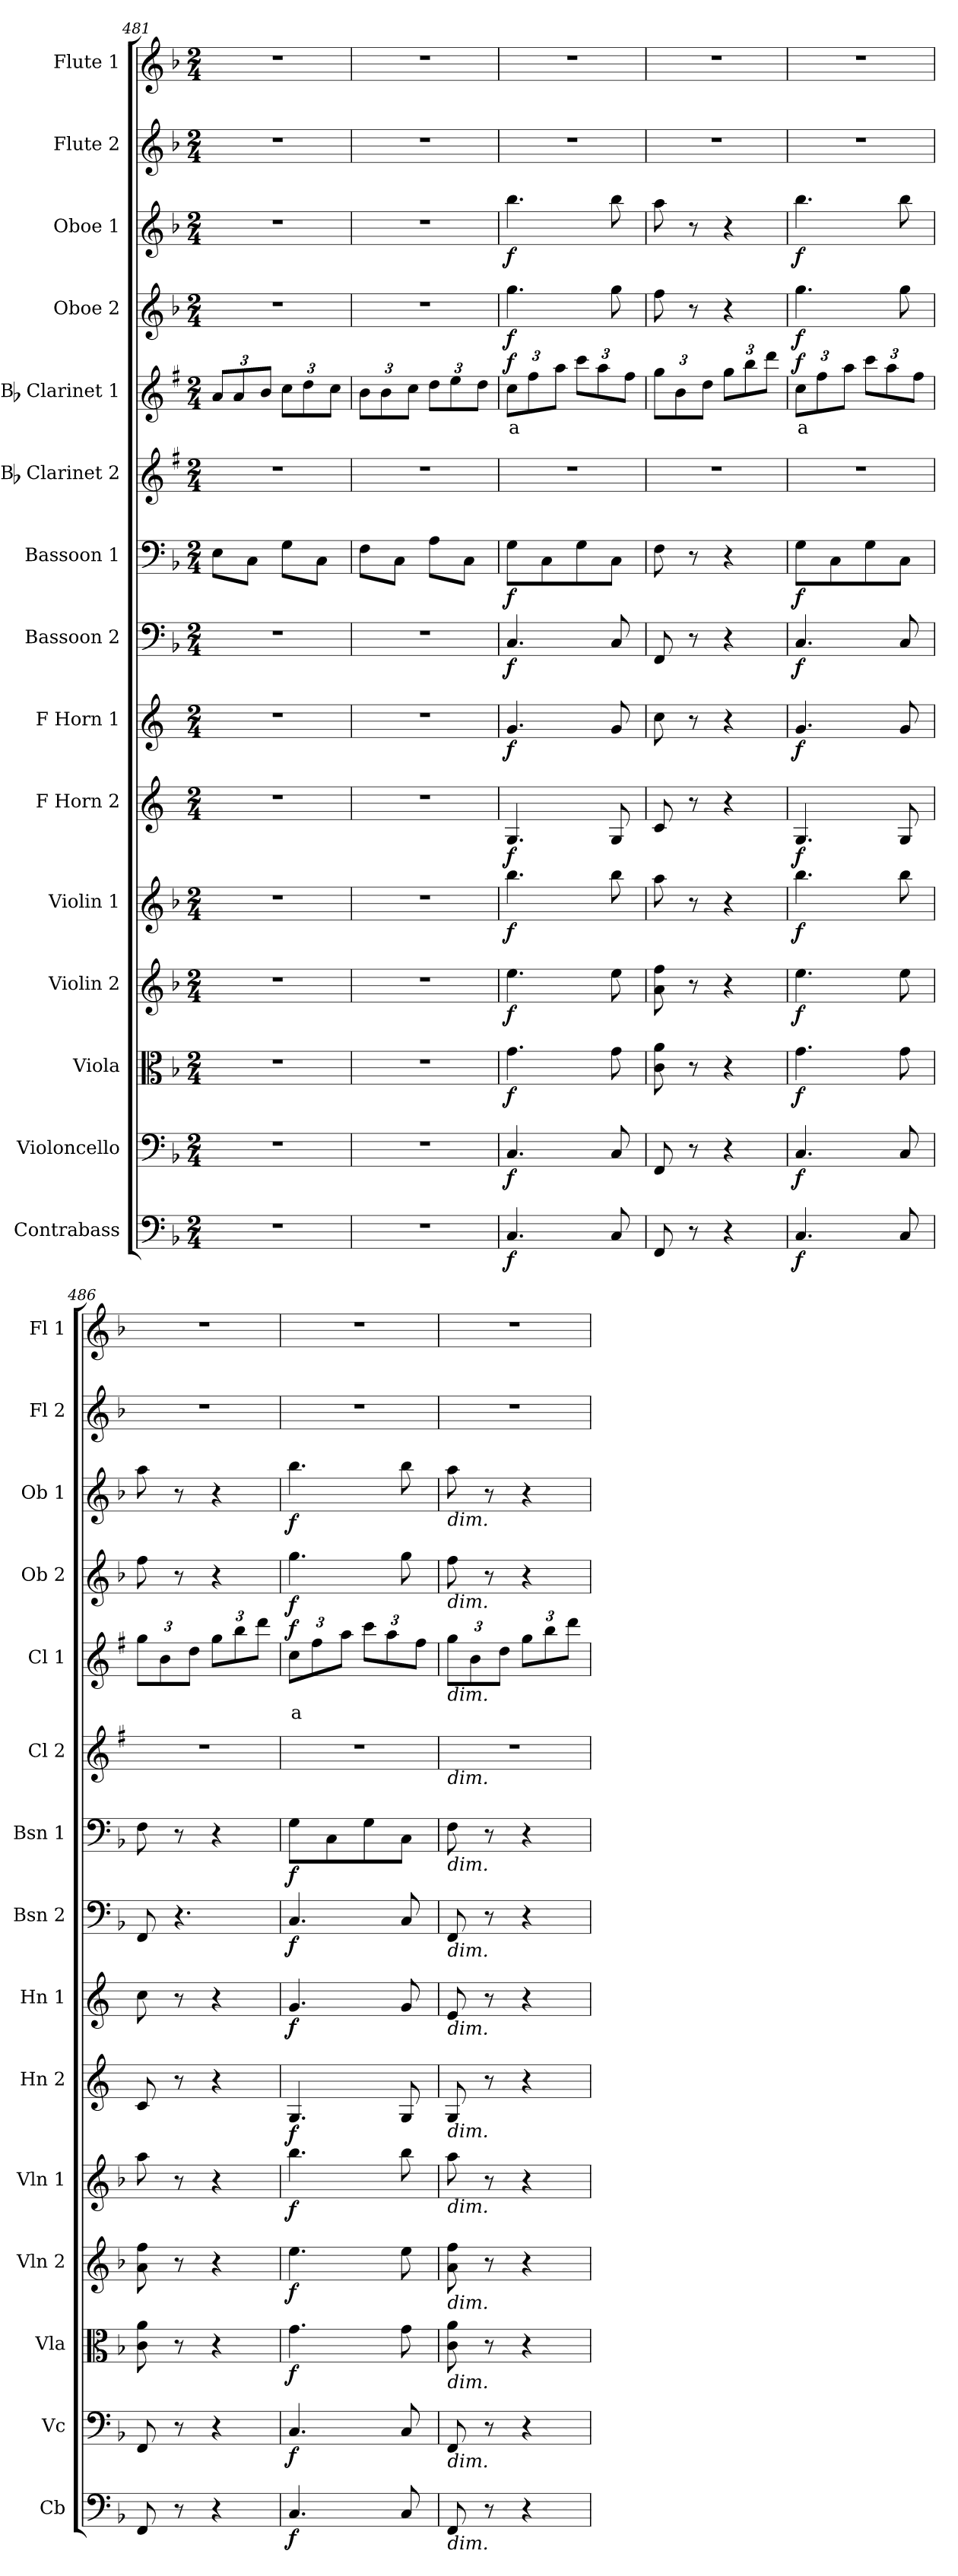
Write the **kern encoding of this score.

**kern	**dynam	**kern	**dynam	**kern	**dynam	**kern	**dynam	**kern	**dynam	**kern	**dynam	**kern	**dynam	**kern	**dynam	**kern	**dynam	**kern	**kern	**text	**dynam	**kern	**dynam	**kern	**dynam	**kern	**kern
*part15	*part15	*part14	*part14	*part13	*part13	*part12	*part12	*part11	*part11	*part10	*part10	*part9	*part9	*part8	*part8	*part7	*part7	*part6	*part5	*part5	*part5	*part4	*part4	*part3	*part3	*part2	*part1
*staff15	*staff15	*staff14	*staff14	*staff13	*staff13	*staff12	*staff12	*staff11	*staff11	*staff10	*staff10	*staff9	*staff9	*staff8	*staff8	*staff7	*staff7	*staff6	*staff5	*staff5	*staff5	*staff4	*staff4	*staff3	*staff3	*staff2	*staff1
*I"Contrabass	*	*I"Violoncello	*	*I"Viola	*	*I"Violin 2	*	*I"Violin 1	*	*I"F Horn 2	*	*I"F Horn 1	*	*I"Bassoon 2	*	*I"Bassoon 1	*	*I"Bb Clarinet 2	*I"Bb Clarinet 1	*	*	*I"Oboe 2	*	*I"Oboe 1	*	*I"Flute 2	*I"Flute 1
*I'Cb	*	*I'Vc	*	*I'Vla	*	*I'Vln 2	*	*I'Vln 1	*	*I'Hn 2	*	*I'Hn 1	*	*I'Bsn 2	*	*I'Bsn 1	*	*I'Cl 2	*I'Cl 1	*	*	*I'Ob 2	*	*I'Ob 1	*	*I'Fl 2	*I'Fl 1
*clefF4	*	*clefF4	*	*clefC3	*	*clefG2	*	*clefG2	*	*clefG2	*	*clefG2	*	*clefF4	*	*clefF4	*	*clefG2	*clefG2	*	*	*clefG2	*	*clefG2	*	*clefG2	*clefG2
*ITrd7c12	*	*	*	*	*	*	*	*	*	*ITrd4c7	*	*ITrd4c7	*	*	*	*	*	*ITrd1c2	*ITrd1c2	*	*	*	*	*	*	*	*
*k[b-]	*	*k[b-]	*	*k[b-]	*	*k[b-]	*	*k[b-]	*	*k[b-]	*	*k[b-]	*	*k[b-]	*	*k[b-]	*	*k[b-]	*k[b-]	*	*	*k[b-]	*	*k[b-]	*	*k[b-]	*k[b-]
*M2/4	*	*M2/4	*	*M2/4	*	*M2/4	*	*M2/4	*	*M2/4	*	*M2/4	*	*M2/4	*	*M2/4	*	*M2/4	*M2/4	*	*	*M2/4	*	*M2/4	*	*M2/4	*M2/4
*	*	*	*	*	*	*	*	*	*	*	*	*	*	*	*	*	*	*	*Xbrackettup	*	*	*	*	*	*	*	*
=481	=481	=481	=481	=481	=481	=481	=481	=481	=481	=481	=481	=481	=481	=481	=481	=481	=481	=481	=481	=481	=481	=481	=481	=481	=481	=481	=481
2r	.	2r	.	2r	.	2r	.	2r	.	2r	.	2r	.	2r	.	8E\L	.	2r	12g/L	.	.	2r	.	2r	.	2r	2r
.	.	.	.	.	.	.	.	.	.	.	.	.	.	.	.	.	.	.	12g/	.	.	.	.	.	.	.	.
.	.	.	.	.	.	.	.	.	.	.	.	.	.	.	.	8C\J	.	.	.	.	.	.	.	.	.	.	.
.	.	.	.	.	.	.	.	.	.	.	.	.	.	.	.	.	.	.	12a/J	.	.	.	.	.	.	.	.
.	.	.	.	.	.	.	.	.	.	.	.	.	.	.	.	8G\L	.	.	12b-\L	.	.	.	.	.	.	.	.
.	.	.	.	.	.	.	.	.	.	.	.	.	.	.	.	.	.	.	12cc\	.	.	.	.	.	.	.	.
.	.	.	.	.	.	.	.	.	.	.	.	.	.	.	.	8C\J	.	.	.	.	.	.	.	.	.	.	.
.	.	.	.	.	.	.	.	.	.	.	.	.	.	.	.	.	.	.	12b-\J	.	.	.	.	.	.	.	.
=482	=482	=482	=482	=482	=482	=482	=482	=482	=482	=482	=482	=482	=482	=482	=482	=482	=482	=482	=482	=482	=482	=482	=482	=482	=482	=482	=482
2r	.	2r	.	2r	.	2r	.	2r	.	2r	.	2r	.	2r	.	8F\L	.	2r	12a\L	.	.	2r	.	2r	.	2r	2r
.	.	.	.	.	.	.	.	.	.	.	.	.	.	.	.	.	.	.	12a\	.	.	.	.	.	.	.	.
.	.	.	.	.	.	.	.	.	.	.	.	.	.	.	.	8C\J	.	.	.	.	.	.	.	.	.	.	.
.	.	.	.	.	.	.	.	.	.	.	.	.	.	.	.	.	.	.	12b-\J	.	.	.	.	.	.	.	.
.	.	.	.	.	.	.	.	.	.	.	.	.	.	.	.	8A\L	.	.	12cc\L	.	.	.	.	.	.	.	.
.	.	.	.	.	.	.	.	.	.	.	.	.	.	.	.	.	.	.	12dd\	.	.	.	.	.	.	.	.
.	.	.	.	.	.	.	.	.	.	.	.	.	.	.	.	8C\J	.	.	.	.	.	.	.	.	.	.	.
.	.	.	.	.	.	.	.	.	.	.	.	.	.	.	.	.	.	.	12cc\J	.	.	.	.	.	.	.	.
=483	=483	=483	=483	=483	=483	=483	=483	=483	=483	=483	=483	=483	=483	=483	=483	=483	=483	=483	=483	=483	=483	=483	=483	=483	=483	=483	=483
!	!LO:DY:b	!	!LO:DY:b	!	!LO:DY:b	!	!LO:DY:b	!	!LO:DY:b	!	!LO:DY:b	!	!LO:DY:b	!	!LO:DY:b	!	!LO:DY:b	!	!	!LO:LY:b:color=#FF0000	!LO:DY:b	!	!LO:DY:b	!	!LO:DY:b	!	!
4.CC/	f	4.C/	f	4.g\	f	4.ee\	f	4.bb-\	f	4.C/	f	4.c/	f	4.C/	f	8G\L	f	2r	12b-\L	a	f	4.gg\	f	4.bb-\	f	2r	2r
.	.	.	.	.	.	.	.	.	.	.	.	.	.	.	.	.	.	.	12ee\	.	.	.	.	.	.	.	.
.	.	.	.	.	.	.	.	.	.	.	.	.	.	.	.	8C\	.	.	.	.	.	.	.	.	.	.	.
.	.	.	.	.	.	.	.	.	.	.	.	.	.	.	.	.	.	.	12gg\J	.	.	.	.	.	.	.	.
.	.	.	.	.	.	.	.	.	.	.	.	.	.	.	.	8G\	.	.	12bb-\L	.	.	.	.	.	.	.	.
.	.	.	.	.	.	.	.	.	.	.	.	.	.	.	.	.	.	.	12gg\	.	.	.	.	.	.	.	.
8CC/	.	8C/	.	8g\	.	8ee\	.	8bb-\	.	8C/	.	8c/	.	8C/	.	8C\J	.	.	.	.	.	8gg\	.	8bb-\	.	.	.
.	.	.	.	.	.	.	.	.	.	.	.	.	.	.	.	.	.	.	12ee\J	.	.	.	.	.	.	.	.
!!LO:PB:g=z
=484	=484	=484	=484	=484	=484	=484	=484	=484	=484	=484	=484	=484	=484	=484	=484	=484	=484	=484	=484	=484	=484	=484	=484	=484	=484	=484	=484
8FFF/	.	8FF/	.	8c\ 8a\	.	8a\ 8ff\	.	8aa\	.	8F/	.	8f\	.	8FF/	.	8F\	.	2r	12ff\L	.	.	8ff\	.	8aa\	.	2r	2r
.	.	.	.	.	.	.	.	.	.	.	.	.	.	.	.	.	.	.	12a\	.	.	.	.	.	.	.	.
8r	.	8r	.	8r	.	8r	.	8r	.	8r	.	8r	.	8r	.	8r	.	.	.	.	.	8r	.	8r	.	.	.
.	.	.	.	.	.	.	.	.	.	.	.	.	.	.	.	.	.	.	12cc\J	.	.	.	.	.	.	.	.
4r	.	4r	.	4r	.	4r	.	4r	.	4r	.	4r	.	4r	.	4r	.	.	12ff\L	.	.	4r	.	4r	.	.	.
.	.	.	.	.	.	.	.	.	.	.	.	.	.	.	.	.	.	.	12aa\	.	.	.	.	.	.	.	.
.	.	.	.	.	.	.	.	.	.	.	.	.	.	.	.	.	.	.	12ccc\J	.	.	.	.	.	.	.	.
=485	=485	=485	=485	=485	=485	=485	=485	=485	=485	=485	=485	=485	=485	=485	=485	=485	=485	=485	=485	=485	=485	=485	=485	=485	=485	=485	=485
!	!LO:DY:b	!	!LO:DY:b	!	!LO:DY:b	!	!LO:DY:b	!	!LO:DY:b	!	!LO:DY:b	!	!LO:DY:b	!	!LO:DY:b	!	!LO:DY:b	!	!	!LO:LY:b:color=#FF0000	!LO:DY:b	!	!LO:DY:b	!	!LO:DY:b	!	!
4.CC/	f	4.C/	f	4.g\	f	4.ee\	f	4.bb-\	f	4.C/	f	4.c/	f	4.C/	f	8G\L	f	2r	12b-\L	a	f	4.gg\	f	4.bb-\	f	2r	2r
.	.	.	.	.	.	.	.	.	.	.	.	.	.	.	.	.	.	.	12ee\	.	.	.	.	.	.	.	.
.	.	.	.	.	.	.	.	.	.	.	.	.	.	.	.	8C\	.	.	.	.	.	.	.	.	.	.	.
.	.	.	.	.	.	.	.	.	.	.	.	.	.	.	.	.	.	.	12gg\J	.	.	.	.	.	.	.	.
.	.	.	.	.	.	.	.	.	.	.	.	.	.	.	.	8G\	.	.	12bb-\L	.	.	.	.	.	.	.	.
.	.	.	.	.	.	.	.	.	.	.	.	.	.	.	.	.	.	.	12gg\	.	.	.	.	.	.	.	.
8CC/	.	8C/	.	8g\	.	8ee\	.	8bb-\	.	8C/	.	8c/	.	8C/	.	8C\J	.	.	.	.	.	8gg\	.	8bb-\	.	.	.
.	.	.	.	.	.	.	.	.	.	.	.	.	.	.	.	.	.	.	12ee\J	.	.	.	.	.	.	.	.
=486	=486	=486	=486	=486	=486	=486	=486	=486	=486	=486	=486	=486	=486	=486	=486	=486	=486	=486	=486	=486	=486	=486	=486	=486	=486	=486	=486
8FFF/	.	8FF/	.	8c\ 8a\	.	8a\ 8ff\	.	8aa\	.	8F/	.	8f\	.	8FF/	.	8F\	.	2r	12ff\L	.	.	8ff\	.	8aa\	.	2r	2r
.	.	.	.	.	.	.	.	.	.	.	.	.	.	.	.	.	.	.	12a\	.	.	.	.	.	.	.	.
8r	.	8r	.	8r	.	8r	.	8r	.	8r	.	8r	.	4.r	.	8r	.	.	.	.	.	8r	.	8r	.	.	.
.	.	.	.	.	.	.	.	.	.	.	.	.	.	.	.	.	.	.	12cc\J	.	.	.	.	.	.	.	.
4r	.	4r	.	4r	.	4r	.	4r	.	4r	.	4r	.	.	.	4r	.	.	12ff\L	.	.	4r	.	4r	.	.	.
.	.	.	.	.	.	.	.	.	.	.	.	.	.	.	.	.	.	.	12aa\	.	.	.	.	.	.	.	.
.	.	.	.	.	.	.	.	.	.	.	.	.	.	.	.	.	.	.	12ccc\J	.	.	.	.	.	.	.	.
=487	=487	=487	=487	=487	=487	=487	=487	=487	=487	=487	=487	=487	=487	=487	=487	=487	=487	=487	=487	=487	=487	=487	=487	=487	=487	=487	=487
!	!LO:DY:b	!	!LO:DY:b	!	!LO:DY:b	!	!LO:DY:b	!	!LO:DY:b	!	!LO:DY:b	!	!LO:DY:b	!	!LO:DY:b	!	!LO:DY:b	!	!	!LO:LY:b:color=#FF0000	!LO:DY:b	!	!LO:DY:b	!	!LO:DY:b	!	!
4.CC/	f	4.C/	f	4.g\	f	4.ee\	f	4.bb-\	f	4.C/	f	4.c/	f	4.C/	f	8G\L	f	2r	12b-\L	a	f	4.gg\	f	4.bb-\	f	2r	2r
.	.	.	.	.	.	.	.	.	.	.	.	.	.	.	.	.	.	.	12ee\	.	.	.	.	.	.	.	.
.	.	.	.	.	.	.	.	.	.	.	.	.	.	.	.	8C\	.	.	.	.	.	.	.	.	.	.	.
.	.	.	.	.	.	.	.	.	.	.	.	.	.	.	.	.	.	.	12gg\J	.	.	.	.	.	.	.	.
.	.	.	.	.	.	.	.	.	.	.	.	.	.	.	.	8G\	.	.	12bb-\L	.	.	.	.	.	.	.	.
.	.	.	.	.	.	.	.	.	.	.	.	.	.	.	.	.	.	.	12gg\	.	.	.	.	.	.	.	.
8CC/	.	8C/	.	8g\	.	8ee\	.	8bb-\	.	8C/	.	8c/	.	8C/	.	8C\J	.	.	.	.	.	8gg\	.	8bb-\	.	.	.
.	.	.	.	.	.	.	.	.	.	.	.	.	.	.	.	.	.	.	12ee\J	.	.	.	.	.	.	.	.
=488	=488	=488	=488	=488	=488	=488	=488	=488	=488	=488	=488	=488	=488	=488	=488	=488	=488	=488	=488	=488	=488	=488	=488	=488	=488	=488	=488
!	!	!	!	!	!	!	!	!	!	!	!	!	!	!	!	!	!	!	!	!	!	!	!	!LO:TX:b:i:t=dim.	!	!	!
!	!	!	!	!	!	!	!	!	!	!	!	!	!	!	!	!	!	!	!	!	!	!LO:TX:b:i:t=dim.	!	!	!	!	!
!	!	!	!	!	!	!	!	!	!	!	!	!	!	!	!	!	!	!	!LO:TX:b:i:t=dim.	!	!	!	!	!	!	!	!
!	!	!	!	!	!	!	!	!	!	!	!	!	!	!	!	!	!	!LO:TX:b:i:t=dim.	!	!	!	!	!	!	!	!	!
!	!	!	!	!	!	!	!	!	!	!	!	!	!	!	!	!LO:TX:b:i:t=dim.	!	!	!	!	!	!	!	!	!	!	!
!	!	!	!	!	!	!	!	!	!	!	!	!	!	!LO:TX:b:i:t=dim.	!	!	!	!	!	!	!	!	!	!	!	!	!
!	!	!	!	!	!	!	!	!	!	!	!	!LO:TX:b:i:t=dim.	!	!	!	!	!	!	!	!	!	!	!	!	!	!	!
!	!	!	!	!	!	!	!	!	!	!LO:TX:b:i:t=dim.	!	!	!	!	!	!	!	!	!	!	!	!	!	!	!	!	!
!	!	!	!	!	!	!	!	!LO:TX:b:i:t=dim.	!	!	!	!	!	!	!	!	!	!	!	!	!	!	!	!	!	!	!
!	!	!	!	!	!	!LO:TX:b:i:t=dim.	!	!	!	!	!	!	!	!	!	!	!	!	!	!	!	!	!	!	!	!	!
!	!	!	!	!LO:TX:b:i:t=dim.	!	!	!	!	!	!	!	!	!	!	!	!	!	!	!	!	!	!	!	!	!	!	!
!	!	!LO:TX:b:i:t=dim.	!	!	!	!	!	!	!	!	!	!	!	!	!	!	!	!	!	!	!	!	!	!	!	!	!
!LO:TX:b:i:t=dim.	!	!	!	!	!	!	!	!	!	!	!	!	!	!	!	!	!	!	!	!	!	!	!	!	!	!	!
8FFF/	.	8FF/	.	8c\ 8a\	.	8a\ 8ff\	.	8aa\	.	8C/	.	8A/	.	8FF/	.	8F\	.	2r	12ff\L	.	.	8ff\	.	8aa\	.	2r	2r
.	.	.	.	.	.	.	.	.	.	.	.	.	.	.	.	.	.	.	12a\	.	.	.	.	.	.	.	.
8r	.	8r	.	8r	.	8r	.	8r	.	8r	.	8r	.	8r	.	8r	.	.	.	.	.	8r	.	8r	.	.	.
.	.	.	.	.	.	.	.	.	.	.	.	.	.	.	.	.	.	.	12cc\J	.	.	.	.	.	.	.	.
4r	.	4r	.	4r	.	4r	.	4r	.	4r	.	4r	.	4r	.	4r	.	.	12ff\L	.	.	4r	.	4r	.	.	.
.	.	.	.	.	.	.	.	.	.	.	.	.	.	.	.	.	.	.	12aa\	.	.	.	.	.	.	.	.
.	.	.	.	.	.	.	.	.	.	.	.	.	.	.	.	.	.	.	12ccc\J	.	.	.	.	.	.	.	.
=	=	=	=	=	=	=	=	=	=	=	=	=	=	=	=	=	=	=	=	=	=	=	=	=	=	=	=
*-	*-	*-	*-	*-	*-	*-	*-	*-	*-	*-	*-	*-	*-	*-	*-	*-	*-	*-	*-	*-	*-	*-	*-	*-	*-	*-	*-
